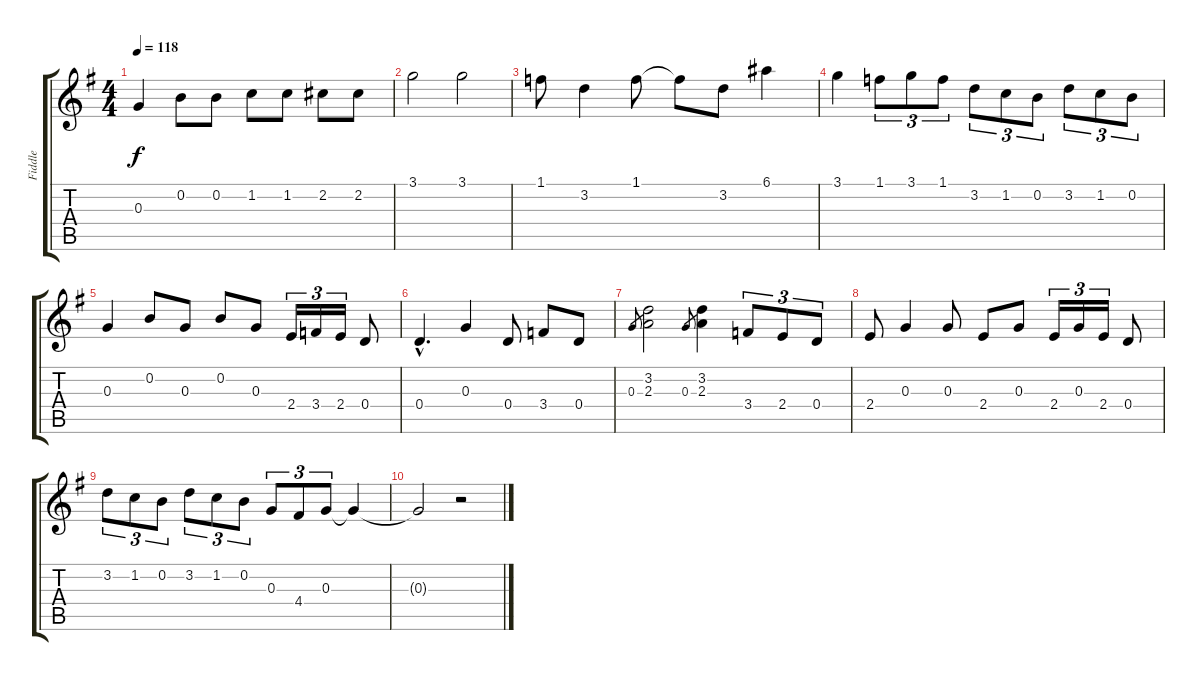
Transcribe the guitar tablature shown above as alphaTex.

\track ("Fiddle" "Fiddle") {instrument fiddle}
\staff {score tabs}
\tuning (E5 B4 G4 D4 A3 E3) {hide}
\ts (4 4)
\tempo 118
\clef g2
\ks g
0.3.4{dy f} 0.2.8 0.2.8 1.2.8 1.2.8 2.2.8 2.2.8 |
3.1.2 3.1.2 |
1.1.8 3.2.4 1.1.8 1.1{t}.8 3.2.8 6.1.4 |
3.1.4 1.1.8{tu (3 2)} 3.1.8{tu (3 2)} 1.1.8{tu (3 2)} 3.2.8{tu (3 2)} 1.2.8{tu (3 2)} 0.2.8{tu (3 2)} 3.2.8{tu (3 2)} 1.2.8{tu (3 2)} 0.2.8{tu (3 2)} |
0.3.4 0.2.8 0.3.8 0.2.8 0.3.8 2.4.16{tu (3 2)} 3.4.16{tu (3 2)} 2.4.16{tu (3 2)} 0.4.8 |
0.4{hac}.4{d} 0.3.4 0.4.8 3.4.8 0.4.8 |
0.3.8{gr} (3.2 2.3).2 0.3.8{gr} (3.2 2.3).4 3.4.8{tu (3 2)} 2.4.8{tu (3 2)} 0.4.8{tu (3 2)} |
2.4.8 0.3.4 0.3.8 2.4.8 0.3.8 2.4.16{tu (3 2)} 0.3.16{tu (3 2)} 2.4.16{tu (3 2)} 0.4.8 |
3.2.8{tu (3 2)} 1.2.8{tu (3 2)} 0.2.8{tu (3 2)} 3.2.8{tu (3 2)} 1.2.8{tu (3 2)} 0.2.8{tu (3 2)} 0.3.8{tu (3 2)} 4.4.8{tu (3 2)} 0.3.8{tu (3 2)} 0.3{t}.4 |
0.3{t}.2 r.2
